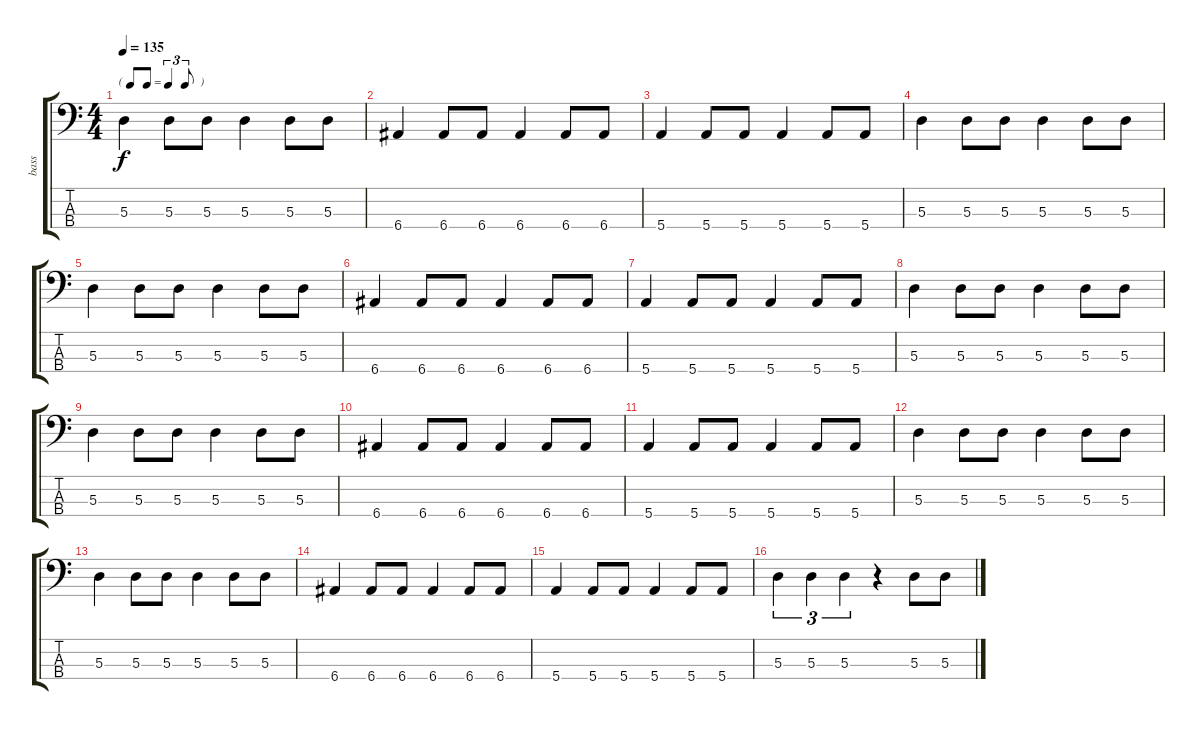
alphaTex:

\track ("bass" "bass") {instrument electricbassfinger}
\staff {score tabs}
\tuning (G2 D2 A1 E1) {hide}
\ts (4 4)
\tf triplet8th
\tempo 135
\clef f4
\ks c
5.3.4{dy f} 5.3.8 5.3.8 5.3.4 5.3.8 5.3.8 |
6.4.4 6.4.8 6.4.8 6.4.4 6.4.8 6.4.8 |
5.4.4 5.4.8 5.4.8 5.4.4 5.4.8 5.4.8 |
5.3.4 5.3.8 5.3.8 5.3.4 5.3.8 5.3.8 |
5.3.4 5.3.8 5.3.8 5.3.4 5.3.8 5.3.8 |
6.4.4 6.4.8 6.4.8 6.4.4 6.4.8 6.4.8 |
5.4.4 5.4.8 5.4.8 5.4.4 5.4.8 5.4.8 |
5.3.4 5.3.8 5.3.8 5.3.4 5.3.8 5.3.8 |
5.3.4 5.3.8 5.3.8{txt ""} 5.3.4 5.3.8 5.3.8 |
6.4.4 6.4.8 6.4.8 6.4.4 6.4.8 6.4.8 |
5.4.4 5.4.8 5.4.8 5.4.4 5.4.8 5.4.8 |
5.3.4 5.3.8 5.3.8 5.3.4 5.3.8 5.3.8 |
5.3.4 5.3.8 5.3.8 5.3.4 5.3.8 5.3.8 |
6.4.4 6.4.8 6.4.8 6.4.4 6.4.8 6.4.8 |
5.4.4 5.4.8 5.4.8 5.4.4 5.4.8 5.4.8 |
5.3.4{tu (3 2)} 5.3.4{tu (3 2)} 5.3.4{tu (3 2)} r.4 5.3.8 5.3.8
